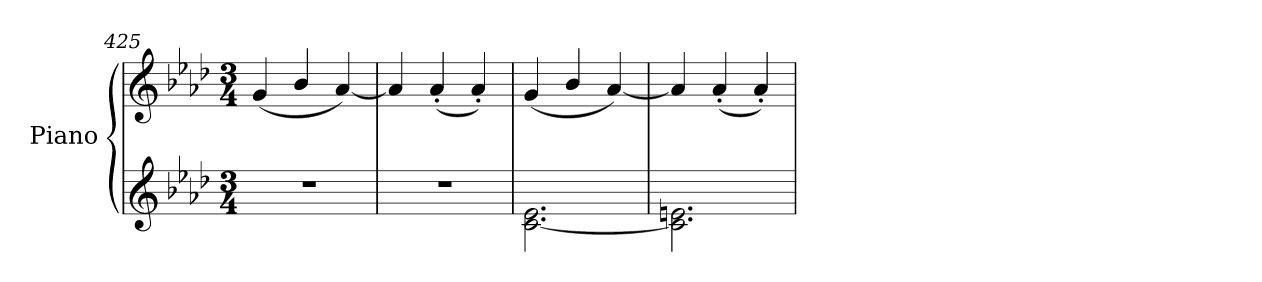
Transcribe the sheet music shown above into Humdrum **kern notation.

**kern	**kern
*part1	*part1
*staff2	*staff1
*I"Piano	*
*I'Pno.	*
*clefG2	*clefG2
*k[b-e-a-d-]	*k[b-e-a-d-]
*M3/4	*M3/4
=425	=425
2.r	(4g/
.	4b-/
.	[4a-/)
=426	=426
2.r	4a-/]
.	(4a-'/
.	4a-'/)
!!LO:LB:g=z
=427	=427
[2.c\ 2.e-\	(4g/
.	4b-/
.	[4a-/)
=428	=428
2.c\] 2.en\	4a-/]
.	(4a-'/
.	4a-'/)
=	=
*-	*-
